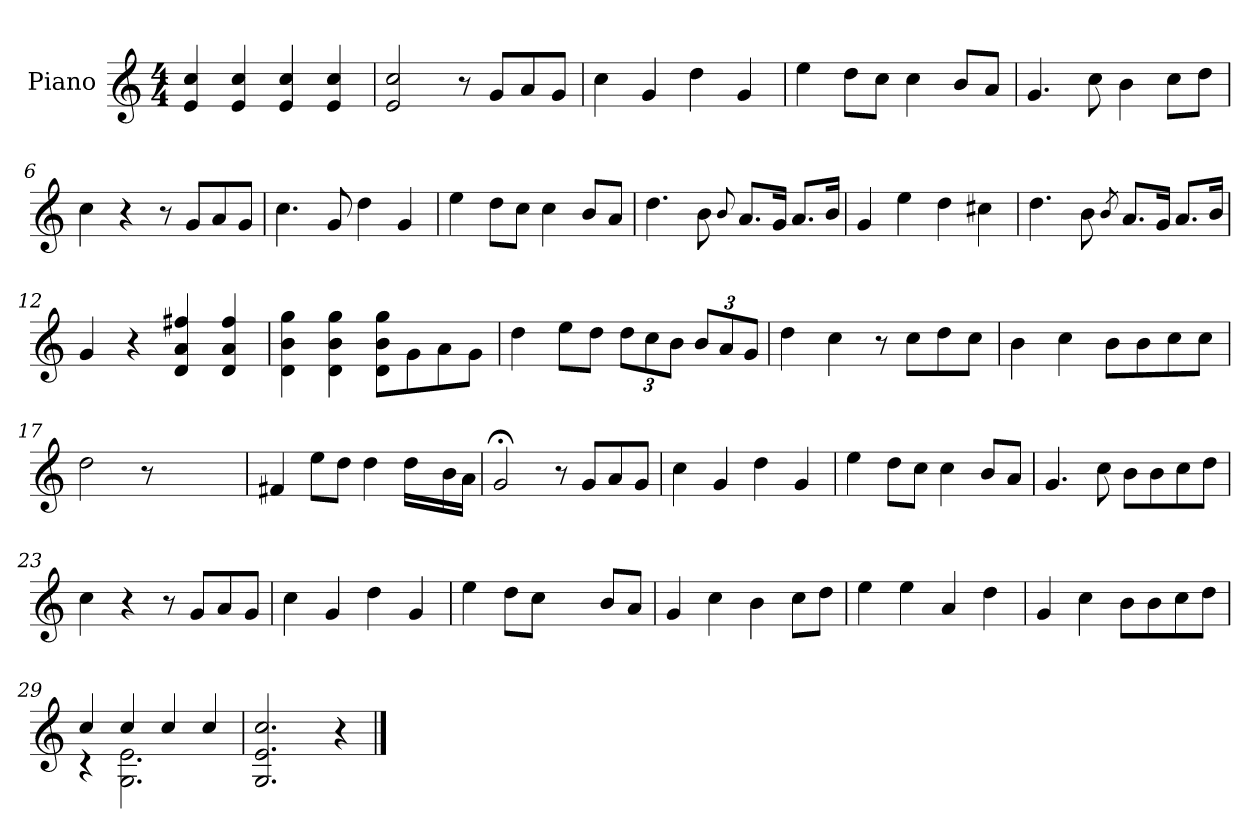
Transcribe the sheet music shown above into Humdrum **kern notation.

**kern
*part1
*staff1
*I"Piano
*I'Pno.
*clefG2
*k[]
*M4/4
=1
4e/ 4cc/
4e/ 4cc/
4e/ 4cc/
4e/ 4cc/
=2
2e/ 2cc/
8r
8g/L
8a/
8g/J
=3
4cc\
4g/
4dd\
4g/
=4
4ee\
8dd\L
8cc\J
4cc\
8b/L
8a/J
=5
4.g/
8cc\
4b\
8cc\L
8dd\J
=6
4cc\
4r
8r
8g/L
8a/
8g/J
=7
4.cc\
8g/
4dd\
4g/
=8
4ee\
8dd\L
8cc\J
4cc\
8b/L
8a/J
!!LO:LB:g=z
=9
4.dd\
8b\
8qqb/
8.a/L
16g/Jk
8.a/L
16b/Jk
=10
4g/
4ee\
4dd\
4cc#X\
=11
4.dd\
8b\
8qb/
8.a/L
16g/Jk
8.a/L
16b/Jk
=12
4g/
4r
4d/ 4a/ 4ff#X/
4d/ 4a/ 4ff#/
=13
4d\ 4b\ 4gg\
4d\ 4b\ 4gg\
8d\ 8b\ 8gg\L
8g\
8a\
8g\J
=14
4dd\
8ee\L
8dd\J
*Xbrackettup
12dd\L
12cc\
12b\J
12b/L
12a/
12g/J
!!LO:LB:g=z
=15
4dd\
4cc\
8r
8cc\L
8dd\
8cc\J
!!LO:LB:g=z
=16
4b\
4cc\
8b\L
8b\
8cc\
8cc\J
=17
2dd\
8r
8dd\Lyy
8b\
8g\J
=18
4f#X/
8ee\L
8dd\J
4dd\
16dd\LL
16cc\yy
16b\
16a\JJ
=19
2g;</
8r
8g/L
8a/
8g/J
=20
4cc\
4g/
4dd\
4g/
=21
4ee\
8dd\L
8cc\J
4cc\
8b/L
8a/J
=22
4.g/
8cc\
8b\L
8b\
8cc\
8dd\J
!!LO:LB:g=z
=23
4cc\
4r
8r
8g/L
8a/
8g/J
!!LO:LB:g=z
=24
4cc\
4g/
4dd\
4g/
=25
4ee\
8dd\L
8cc\J
4cc\yy
8b/L
8a/J
=26
4g/
4cc\
4b\
8cc\L
8dd\J
=27
4ee\
4ee\
4a/
4dd\
=28
4g/
4cc\
8b\L
8b\
8cc\
8dd\J
=29
*^
4cc/	4r
4cc/	2.G\ 2.e\
4cc/	.
4cc/	.
*v	*v
=30
2.G/ 2.e/ 2.cc/
4r
==
*-
